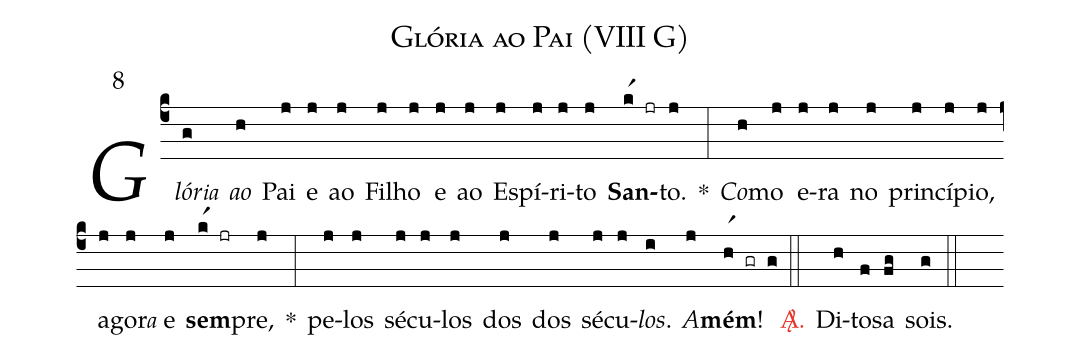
name: Glória ao Pai (VIII G);
mode: 8;
%%
(c4)

<i>Glór</i><e>ia</e>(g) <i>ao</i>(h) Pai(j) e(j) ao(j) Fi(j)lho(j) e(j) ao(j) Es(j)pí(j)ri(j)to(j) <b>San</b>(kr1 jr)to.(j) *(:) <i>Co</i>(h)mo(j) e(j)ra(j) no(j) prin(j)cí(j)pio,(j) a(j)go(j)r<e>a</e> e(j) <b>sem</b>(kr1 jr)pre,(j) *(:) pe(j)los(j) sé(j)cu(j)los(j) dos(j)

dos(j) sé(j)cu(j)<i>los</i>.(i) <i>A</i>(j)<b>mém</b>!(hr1 gr g)

(::)

<c><sp>A/</sp>.</c>() Di(h)to(f)sa(fg) sois.(g)

(::)
